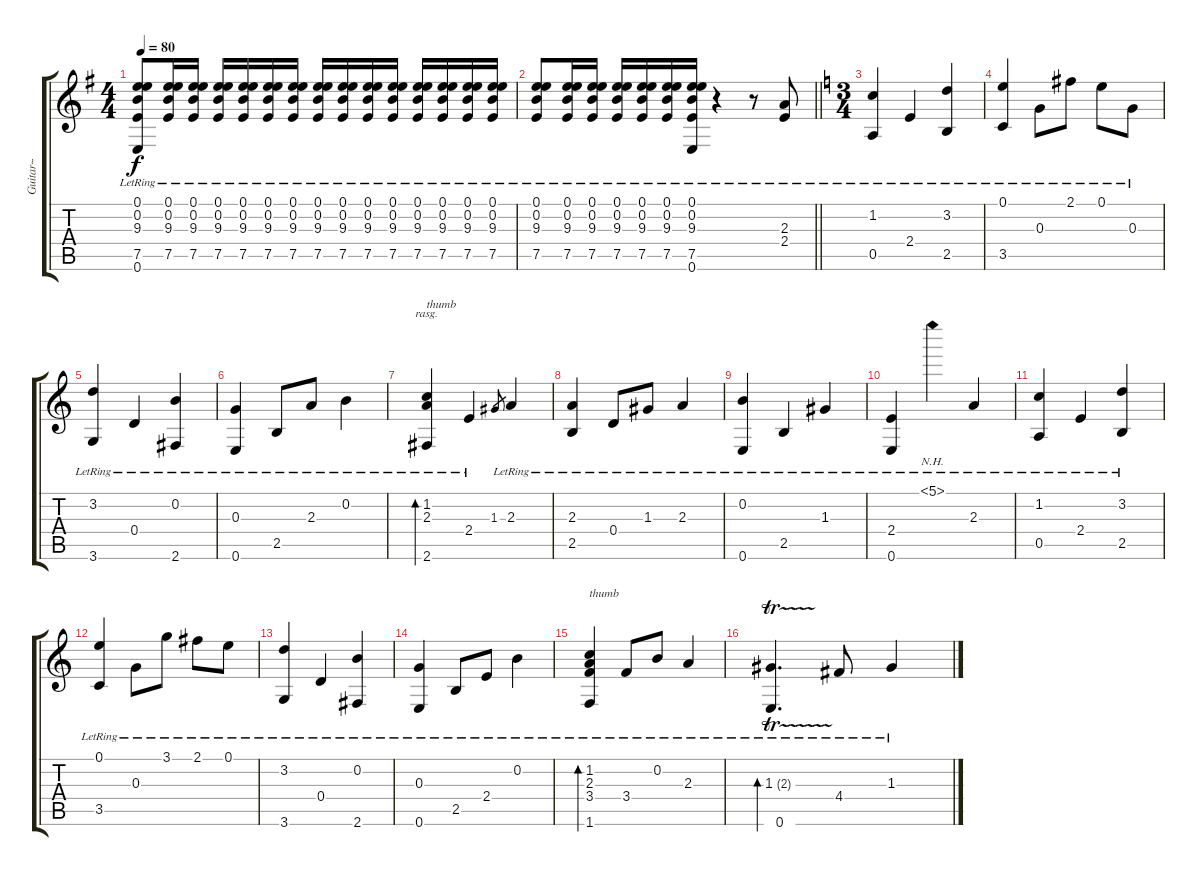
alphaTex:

\track ("Guitar~" "Guitar~") {instrument acousticguitarsteel}
\staff {score tabs}
\tuning (E4 B3 G3 D3 A2 E2) {hide}
\ts (4 4)
\tempo 80
\clef g2
\ks g
(0.1{lr} 0.2{lr} 9.3{lr} 7.5{lr} 0.6{lr}).8{dy f} (0.1{lr} 0.2{lr} 9.3{lr} 7.5{lr}).16 (0.1{lr} 0.2{lr} 9.3{lr} 7.5{lr}).16 (0.1{lr} 0.2{lr} 9.3{lr} 7.5{lr}).16{txt ""} (0.1{lr} 0.2{lr} 9.3{lr} 7.5{lr}).16 (0.1{lr} 0.2{lr} 9.3{lr} 7.5{lr}).16 (0.1{lr} 0.2{lr} 9.3{lr} 7.5{lr}).16 (0.1{lr} 0.2{lr} 9.3{lr} 7.5{lr}).16 (0.1{lr} 0.2{lr} 9.3{lr} 7.5{lr}).16 (0.1{lr} 0.2{lr} 9.3{lr} 7.5{lr}).16 (0.1{lr} 0.2{lr} 9.3{lr} 7.5{lr}).16 (0.1{lr} 0.2{lr} 9.3{lr} 7.5{lr}).16{txt ""} (0.1{lr} 0.2{lr} 9.3{lr} 7.5{lr}).16 (0.1{lr} 0.2{lr} 9.3{lr} 7.5{lr}).16{txt ""} (0.1{lr} 0.2{lr} 9.3{lr} 7.5{lr}).16 |
\barLineRight lightlight
(0.1{lr} 0.2{lr} 9.3{lr} 7.5{lr}).8{txt ""} (0.1{lr} 0.2{lr} 9.3{lr} 7.5{lr}).16{txt ""} (0.1{lr} 0.2{lr} 9.3{lr} 7.5{lr}).16 (0.1{lr} 0.2{lr} 9.3{lr} 7.5{lr}).16{txt ""} (0.1{lr} 0.2{lr} 9.3{lr} 7.5{lr}).16 (0.1{lr} 0.2{lr} 9.3{lr} 7.5{lr}).16{txt ""} (0.1{lr} 0.2{lr} 9.3{lr} 7.5{lr} 0.6{lr}).16 r.4 r.8 (2.3{lr} 2.4{lr}).8 |
\ts (3 4)
\ks c
(1.2{lr} 0.5{lr}).4{txt ""} 2.4{lr}.4 (3.2{lr} 2.5{lr}).4 |
(0.1{lr} 3.5{lr}).4 0.3{lr}.8 2.1{lr}.8 0.1{lr}.8 0.3{lr}.8 |
(3.2{lr} 3.6{lr}).4 0.4{lr}.4 (0.2{lr} 2.6{lr}).4 |
(0.3{lr} 0.6{lr}).4 2.5{lr}.8 2.3{lr}.8 0.2{lr}.4 |
(1.2{lr} 2.3{lr} 2.6{lr}).4{bd 120 rasg ii txt "thumb"} 2.4{lr}.4 1.3.8{gr} 2.3{lr}.4 |
(2.3{lr} 2.5{lr}).4 0.4{lr}.8 1.3{lr}.8 2.3{lr}.4 |
(0.2{lr} 0.6{lr}).4 2.5{lr}.4 1.3{lr}.4 |
(2.4{lr} 0.6{lr}).4 5.1{nh lr}.4 2.3{lr}.4 |
(1.2{lr} 0.5{lr}).4 2.4{lr}.4 (3.2{lr} 2.5{lr}).4 |
(0.1{lr} 3.5{lr}).4 0.3{lr}.8 3.1{lr}.8 2.1{lr}.8 0.1{lr}.8 |
(3.2{lr} 3.6{lr}).4 0.4{lr}.4 (0.2{lr} 2.6{lr}).4 |
(0.3{lr} 0.6{lr}).4 2.5{lr}.8 2.4{lr}.8 0.2{lr}.4 |
(1.2{lr} 2.3{lr} 3.4{lr} 1.6{lr}).4{bd 120 txt "thumb"} 3.4{lr}.8 0.2{lr}.8 2.3{lr}.4 |
(1.3{tr (2 16) lr} 0.6{lr}).4{d bd 120} 4.4{lr}.8 1.3{lr}.4
